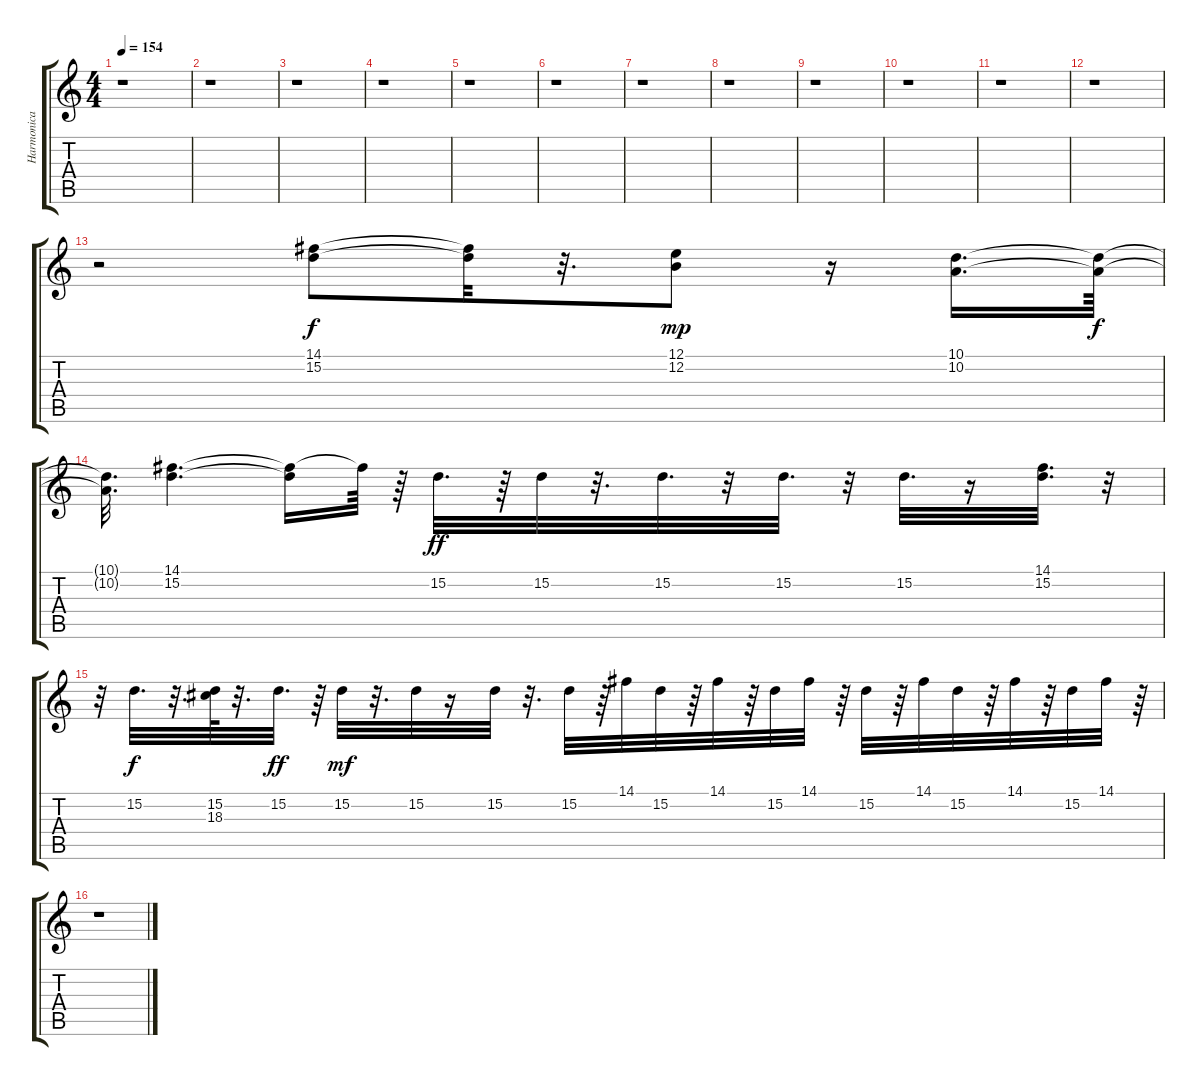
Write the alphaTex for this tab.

\track ("Harmonica" "Harmonica") {instrument harmonica}
\staff {score tabs}
\tuning (E4 B3 G3 D3 A2 E2) {hide}
\ts (4 4)
\tempo 154
\clef g2
\ks c
r.1{dy f} |
r.1 |
r.1 |
r.1 |
r.1 |
r.1 |
r.1 |
r.1 |
r.1 |
r.1 |
r.1 |
r.1 |
r.2 (14.1 15.2).8 (14.1{t} 15.2{t}).32 r.32{d} (12.1 12.2).8{dy mp} r.16 (10.1 10.2).16{d} (10.1{t} 10.2{t}).64{dy f} |
(10.1{t} 10.2{t}).32{d} (14.1 15.2).4{d} (14.1{t} 15.2{t}).16 14.1{t}.64 r.64 15.2.32{d dy ff} r.64 15.2.32 r.32{d} 15.2.32{d} r.32 15.2.32{d} r.32 15.2.32{d} r.16 (14.1 15.2).32{d} r.32 |
r.32 15.2.32{d dy f} r.32{d} (15.2 18.3).64 r.32{d} 15.2.32{d dy ff} r.64 15.2.32{dy mf} r.32{d} 15.2.32 r.16 15.2.32 r.32{d} 15.2.32 r.64 14.1.32 15.2.32 r.64 14.1.32 r.64 15.2.32 14.1.32 r.64 15.2.32 r.64 14.1.32 15.2.32 r.64 14.1.32 r.64 15.2.32 14.1.32 r.64 |
r.1
